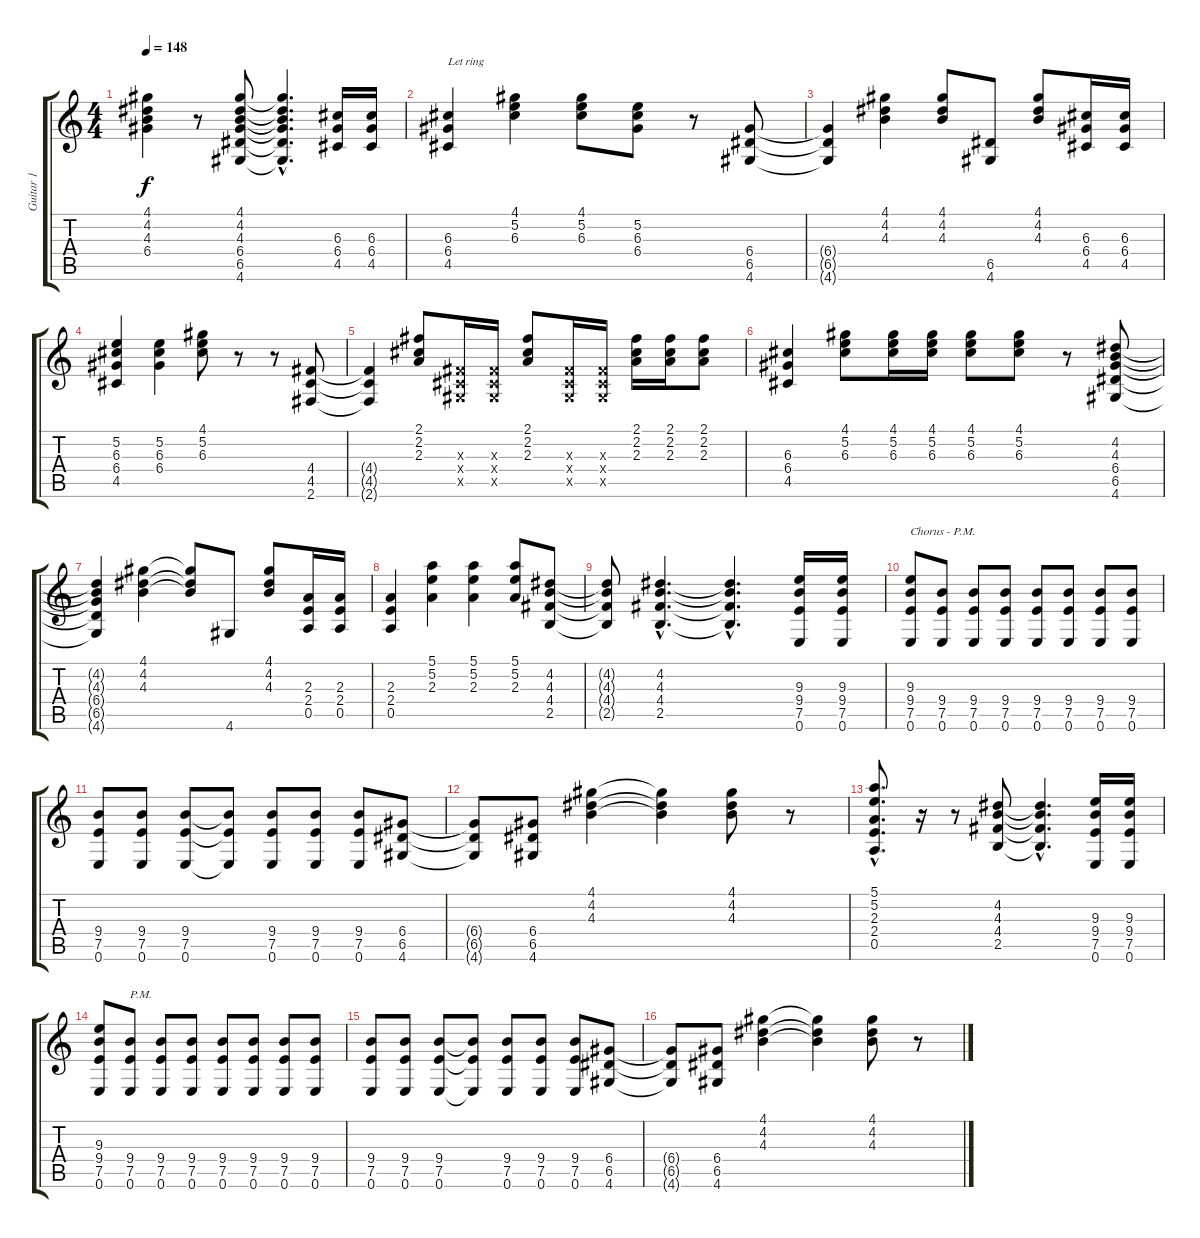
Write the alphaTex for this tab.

\track ("Guitar 1" "Guitar 1") {instrument overdrivenguitar}
\staff {score tabs}
\tuning (E4 B3 G3 D3 A2 E2) {hide}
\ts (4 4)
\tempo 148
\clef g2
\ks c
(4.1 4.2 4.3 6.4).4{dy f} r.8 (4.1 4.2 4.3 6.4 6.5 4.6).8 (4.1{hac t} 4.2{hac t} 4.3{hac t} 6.4{hac t} 6.5{hac t} 4.6{hac t}).4{d} (6.3 6.4 4.5).16 (6.3 6.4 4.5).16 |
(6.3 6.4 4.5).4{txt "Let ring"} (4.1 5.2 6.3).4 (4.1 5.2 6.3).8 (5.2 6.3 6.4).8 r.8 (6.4 6.5 4.6).8 |
(6.4{t} 6.5{t} 4.6{t}).4 (4.1 4.2 4.3).4 (4.1 4.2 4.3).8 (6.5 4.6).8 (4.1 4.2 4.3).8 (6.3 6.4 4.5).16 (6.3 6.4 4.5).16 |
(5.2 6.3 6.4 4.5).4 (5.2 6.3 6.4).4 (4.1 5.2 6.3).8 r.8 r.8 (4.4 4.5 2.6).8 |
(4.4{t} 4.5{t} 2.6{t}).4 (2.1 2.2 2.3).8 (-1.3{x} -1.4{x} -1.5{x}).16 (-1.3{x} -1.4{x} -1.5{x}).16 (2.1 2.2 2.3).8 (-1.3{x} -1.4{x} -1.5{x}).16 (-1.3{x} -1.4{x} -1.5{x}).16 (2.1 2.2 2.3).16 (2.1 2.2 2.3).16 (2.1 2.2 2.3).8 |
(6.3 6.4 4.5).4 (4.1 5.2 6.3).8 (4.1 5.2 6.3).16 (4.1 5.2 6.3).16 (4.1 5.2 6.3).8 (4.1 5.2 6.3).8 r.8 (4.2 4.3 6.4 6.5 4.6).8 |
(4.2{t} 4.3{t} 6.4{t} 6.5{t} 4.6{t}).4 (4.1 4.2 4.3).4 (4.1{t} 4.2{t} 4.3{t}).8 4.6.8 (4.1 4.2 4.3).8 (2.3 2.4 0.5).16 (2.3 2.4 0.5).16 |
(2.3 2.4 0.5).4 (5.1 5.2 2.3).4 (5.1 5.2 2.3).4 (5.1 5.2 2.3).8 (4.2 4.3 4.4 2.5).8 |
(4.2{t} 4.3{t} 4.4{t} 2.5{t}).8 (4.2{hac} 4.3{hac} 4.4{hac} 2.5{hac}).4{d} (4.2{hac t} 4.3{hac t} 4.4{hac t} 2.5{hac t}).4{d} (9.3 9.4 7.5 0.6).16 (9.3 9.4 7.5 0.6).16 |
(9.3 9.4 7.5 0.6).8{txt "Chorus - P.M."} (9.4 7.5 0.6).8 (9.4 7.5 0.6).8 (9.4 7.5 0.6).8 (9.4 7.5 0.6).8 (9.4 7.5 0.6).8 (9.4 7.5 0.6).8 (9.4 7.5 0.6).8 |
(9.4 7.5 0.6).8 (9.4 7.5 0.6).8 (9.4 7.5 0.6).8 (9.4{t} 7.5{t} 0.6{t}).8 (9.4 7.5 0.6).8 (9.4 7.5 0.6).8 (9.4 7.5 0.6).8 (6.4 6.5 4.6).8 |
(6.4{t} 6.5{t} 4.6{t}).8 (6.4 6.5 4.6).8 (4.1 4.2 4.3).4 (4.1{t} 4.2{t} 4.3{t}).4 (4.1 4.2 4.3).8 r.8 |
(5.1{hac} 5.2{hac} 2.3{hac} 2.4{hac} 0.5{hac}).8{d} r.16 r.8 (4.2 4.3 4.4 2.5).8 (4.2{hac t} 4.3{hac t} 4.4{hac t} 2.5{hac t}).4{d} (9.3 9.4 7.5 0.6).16 (9.3 9.4 7.5 0.6).16 |
(9.3 9.4 7.5 0.6).8 (9.4 7.5 0.6).8{txt "P.M."} (9.4 7.5 0.6).8 (9.4 7.5 0.6).8 (9.4 7.5 0.6).8 (9.4 7.5 0.6).8 (9.4 7.5 0.6).8 (9.4 7.5 0.6).8 |
(9.4 7.5 0.6).8 (9.4 7.5 0.6).8 (9.4 7.5 0.6).8 (9.4{t} 7.5{t} 0.6{t}).8 (9.4 7.5 0.6).8 (9.4 7.5 0.6).8 (9.4 7.5 0.6).8 (6.4 6.5 4.6).8 |
(6.4{t} 6.5{t} 4.6{t}).8 (6.4 6.5 4.6).8 (4.1 4.2 4.3).4 (4.1{t} 4.2{t} 4.3{t}).4 (4.1 4.2 4.3).8 r.8
